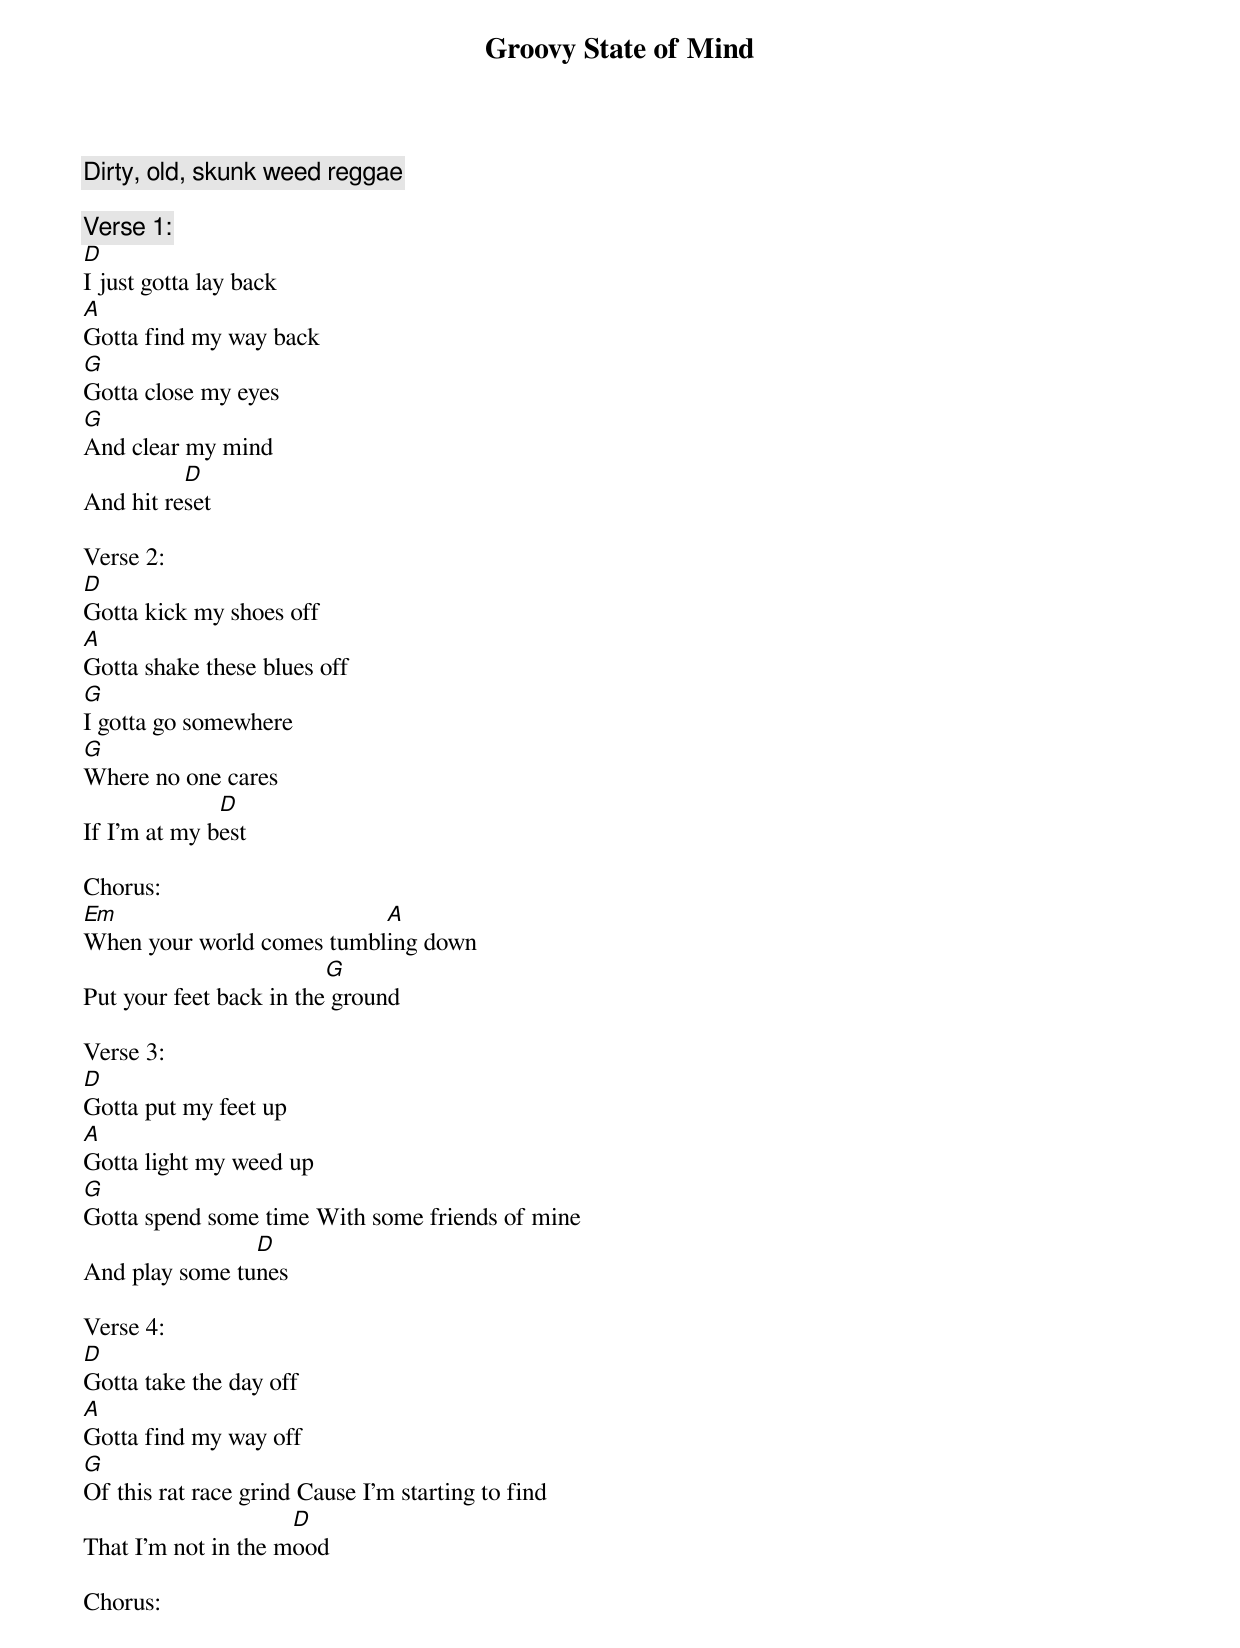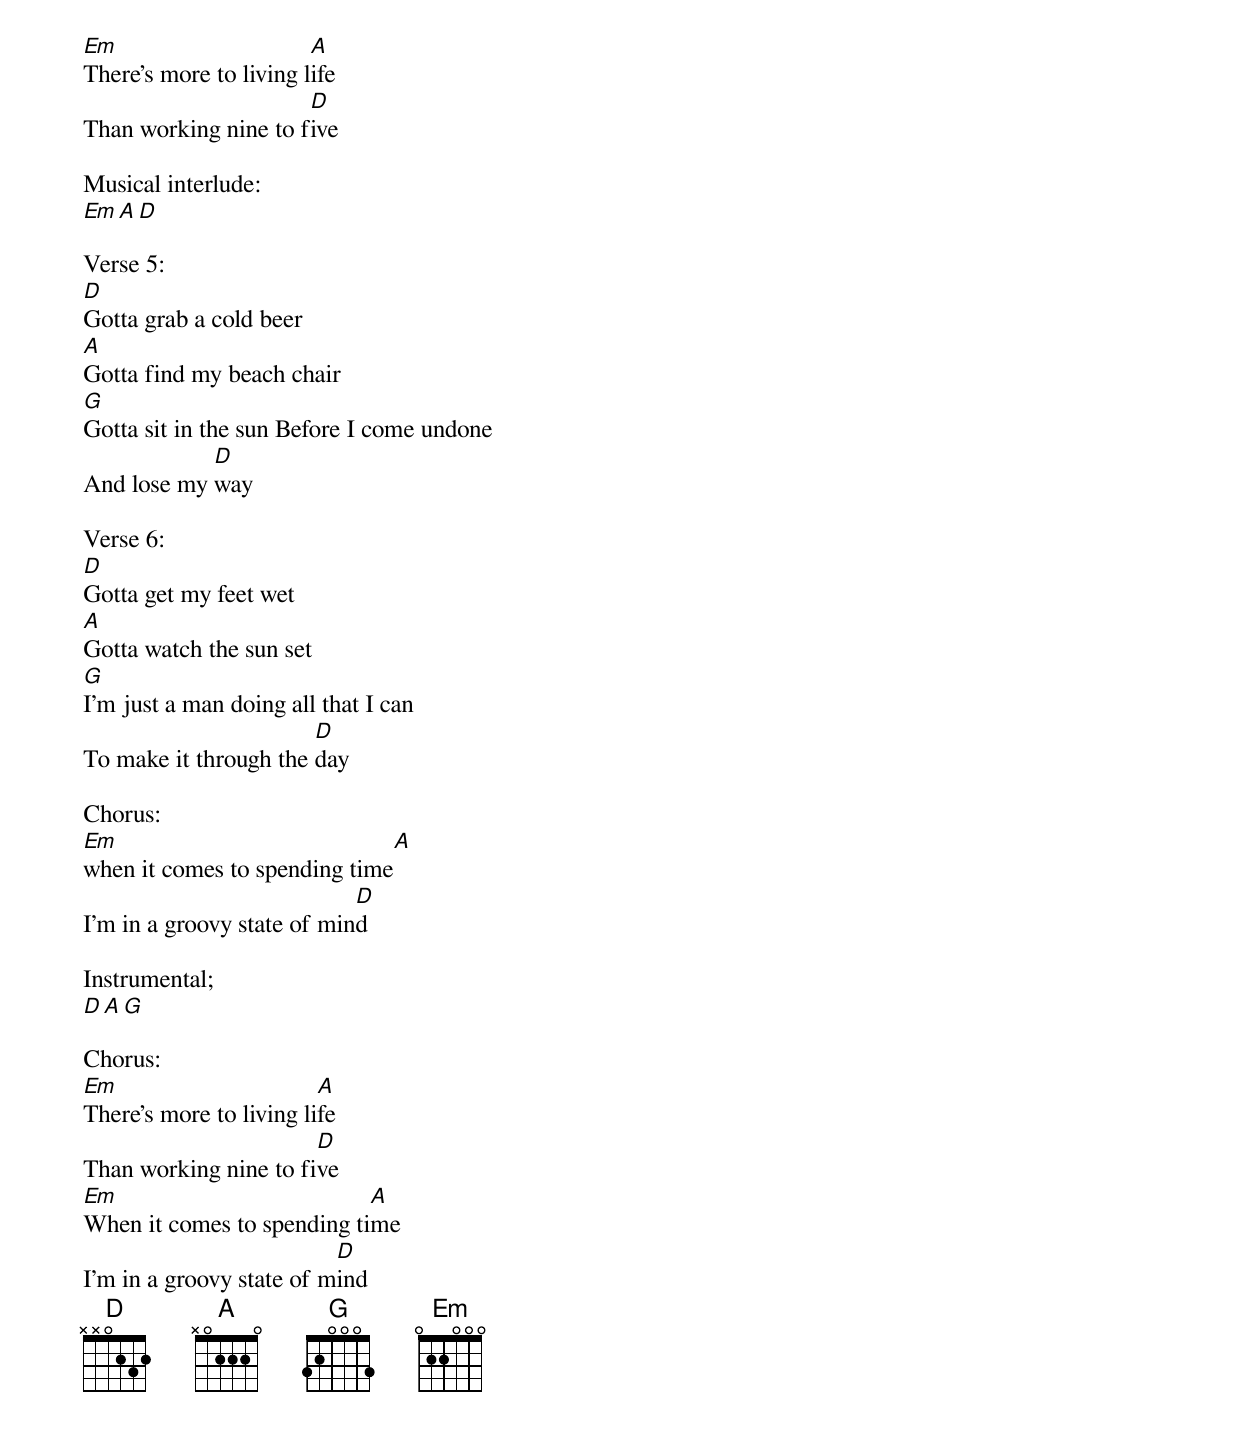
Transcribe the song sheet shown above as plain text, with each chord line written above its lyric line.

Groovy State of Mind

Dirty, old, skunk weed reggae

Verse 1:
D
I just gotta lay back
A
Gotta find my way back
G
Gotta close my eyes
G
And clear my mind
          D
And hit reset

Verse 2:
D
Gotta kick my shoes off
A
Gotta shake these blues off
G
I gotta go somewhere
G
Where no one cares
              D
If I’m at my best

Chorus:
Em                         A
When your world comes tumbling down
                         G
Put your feet back in the ground

Verse 3:
D
Gotta put my feet up
A
Gotta light my weed up
G
Gotta spend some time With some friends of mine
                D
And play some tunes

Verse 4:
D
Gotta take the day off
A
Gotta find my way off
G
Of this rat race grind Cause I’m starting to find
                     D
That I’m not in the mood

Chorus:
Em                      A
There’s more to living life
                      D
Than working nine to five

Musical interlude:
Em A D

Verse 5:
D
Gotta grab a cold beer
A
Gotta find my beach chair
G
Gotta sit in the sun Before I come undone
            D
And lose my way

Verse 6:
D
Gotta get my feet wet
A
Gotta watch the sun set
G
I’m just a man doing all that I can
                       D
To make it through the day

Chorus:
Em                             A
when it comes to spending time
                            D
I’m in a groovy state of mind

Instrumental;
D   A   G

Chorus:
Em                       A
There’s more to living life
                       D
Than working nine to five
Em                          A
When it comes to spending time
                          D
I’m in a groovy state of mind
